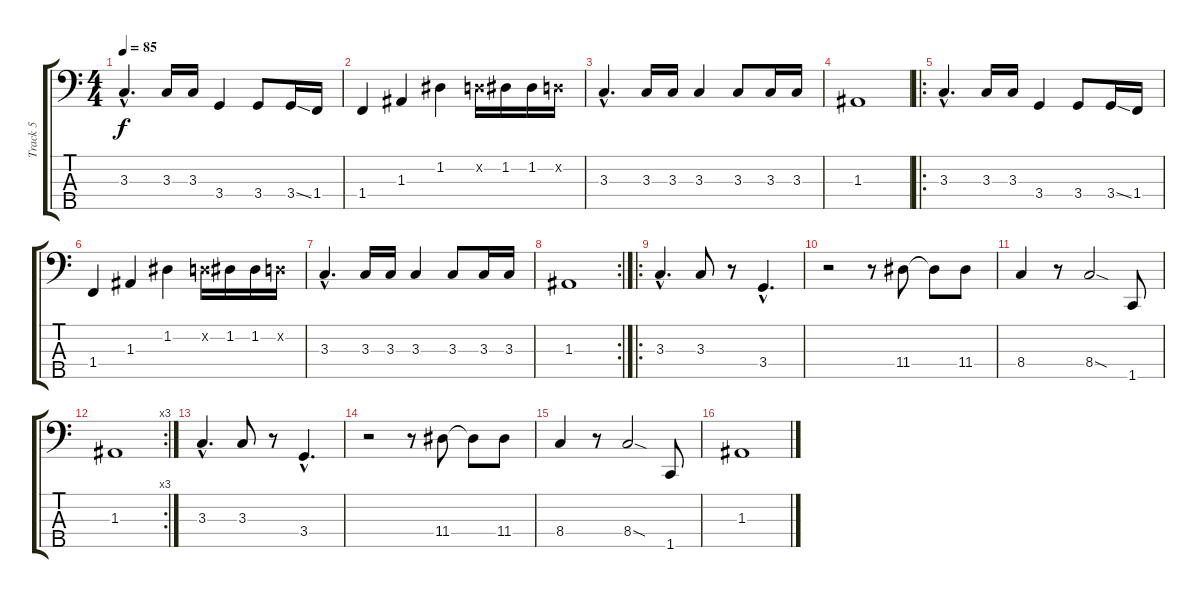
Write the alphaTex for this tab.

\track ("Track 5" "Track 5") {instrument electricbassfinger}
\staff {score tabs}
\tuning (G2 D2 A1 E1 B0) {hide}
\ts (4 4)
\tempo 85
\clef f4
\ks c
3.3{hac}.4{d dy f} 3.3.16 3.3.16 3.4.4 3.4.8 3.4{ss}.16 1.4.16 |
1.4.4 1.3.4 1.2.4 0.2{x}.16 1.2.16 1.2.16 0.2{x}.16 |
3.3{hac}.4{d} 3.3.16 3.3.16 3.3.4 3.3.8 3.3.16 3.3.16 |
1.3.1 |
\ro
3.3{hac}.4{d} 3.3.16 3.3.16 3.4.4 3.4.8 3.4{ss}.16 1.4.16 |
1.4.4 1.3.4 1.2.4 0.2{x}.16 1.2.16 1.2.16 0.2{x}.16 |
3.3{hac}.4{d} 3.3.16 3.3.16 3.3.4 3.3.8 3.3.16 3.3.16 |
\rc 2
1.3.1 |
\ro
3.3{hac}.4{d} 3.3.8 r.8 3.4{hac}.4{d} |
r.2 r.8 11.4.8 11.4{t}.8 11.4.8 |
8.4.4 r.8 8.4{sod}.2 1.5.8 |
\rc 3
1.3.1 |
3.3{hac}.4{d} 3.3.8 r.8 3.4{hac}.4{d} |
r.2 r.8 11.4.8 11.4{t}.8 11.4.8 |
8.4.4 r.8 8.4{sod}.2 1.5.8 |
1.3.1
